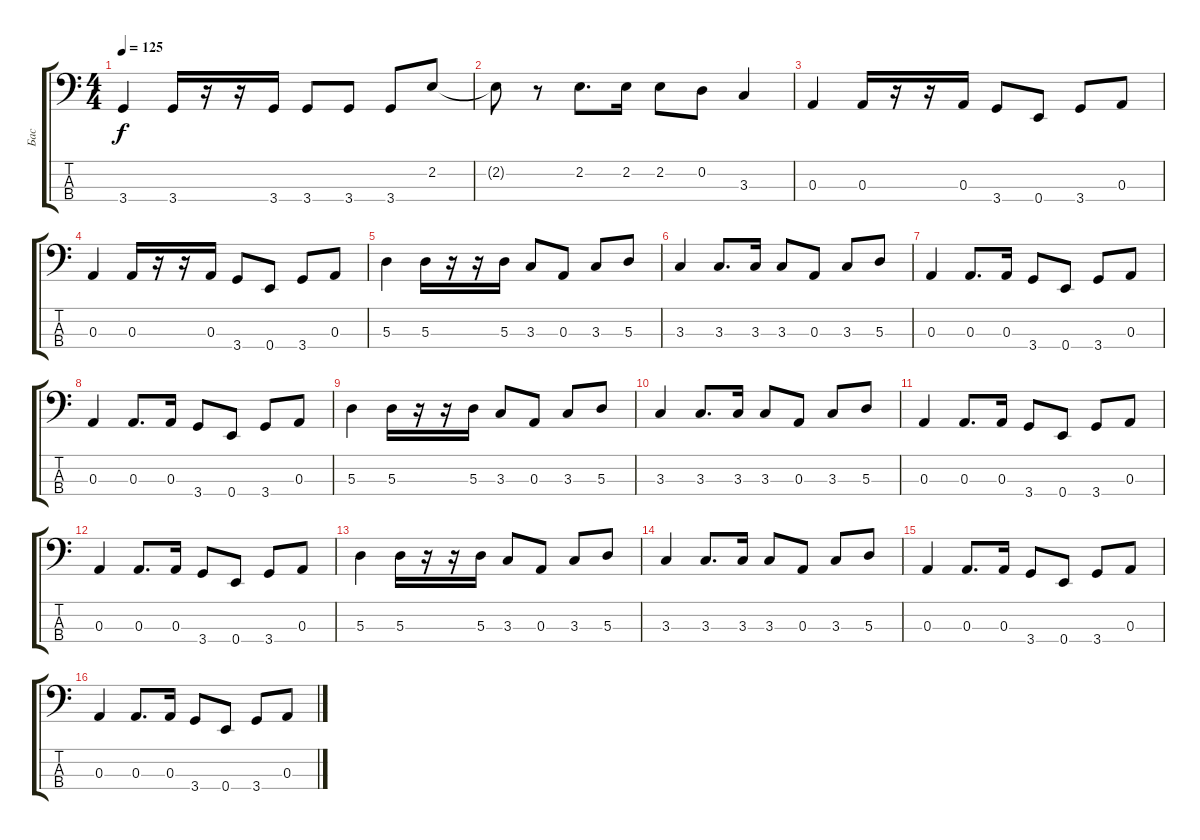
\track ("Бас" "Бас") {instrument slapbass2}
\staff {score tabs}
\tuning (G2 D2 A1 E1) {hide}
\ts (4 4)
\tempo 125
\clef f4
\ks c
3.4.4{dy f} 3.4.16 r.16 r.16 3.4.16 3.4.8 3.4.8 3.4.8 2.2.8 |
2.2{t}.8 r.8 2.2.8{d} 2.2.16 2.2.8 0.2.8 3.3.4 |
0.3.4 0.3.16 r.16 r.16 0.3.16 3.4.8 0.4.8 3.4.8 0.3.8 |
0.3.4 0.3.16 r.16 r.16 0.3.16 3.4.8 0.4.8 3.4.8 0.3.8 |
5.3.4 5.3.16 r.16 r.16 5.3.16 3.3.8 0.3.8 3.3.8 5.3.8 |
3.3.4 3.3.8{d} 3.3.16 3.3.8 0.3.8 3.3.8 5.3.8 |
0.3.4 0.3.8{d} 0.3.16 3.4.8 0.4.8 3.4.8 0.3.8 |
0.3.4 0.3.8{d} 0.3.16 3.4.8 0.4.8 3.4.8 0.3.8 |
5.3.4 5.3.16 r.16 r.16 5.3.16 3.3.8 0.3.8 3.3.8 5.3.8 |
3.3.4 3.3.8{d} 3.3.16 3.3.8 0.3.8 3.3.8 5.3.8 |
0.3.4 0.3.8{d} 0.3.16 3.4.8 0.4.8 3.4.8 0.3.8 |
0.3.4 0.3.8{d} 0.3.16 3.4.8 0.4.8 3.4.8 0.3.8 |
5.3.4 5.3.16 r.16 r.16 5.3.16 3.3.8 0.3.8 3.3.8 5.3.8 |
3.3.4 3.3.8{d} 3.3.16 3.3.8 0.3.8 3.3.8 5.3.8 |
0.3.4 0.3.8{d} 0.3.16 3.4.8 0.4.8 3.4.8 0.3.8 |
0.3.4 0.3.8{d} 0.3.16 3.4.8 0.4.8 3.4.8 0.3.8
